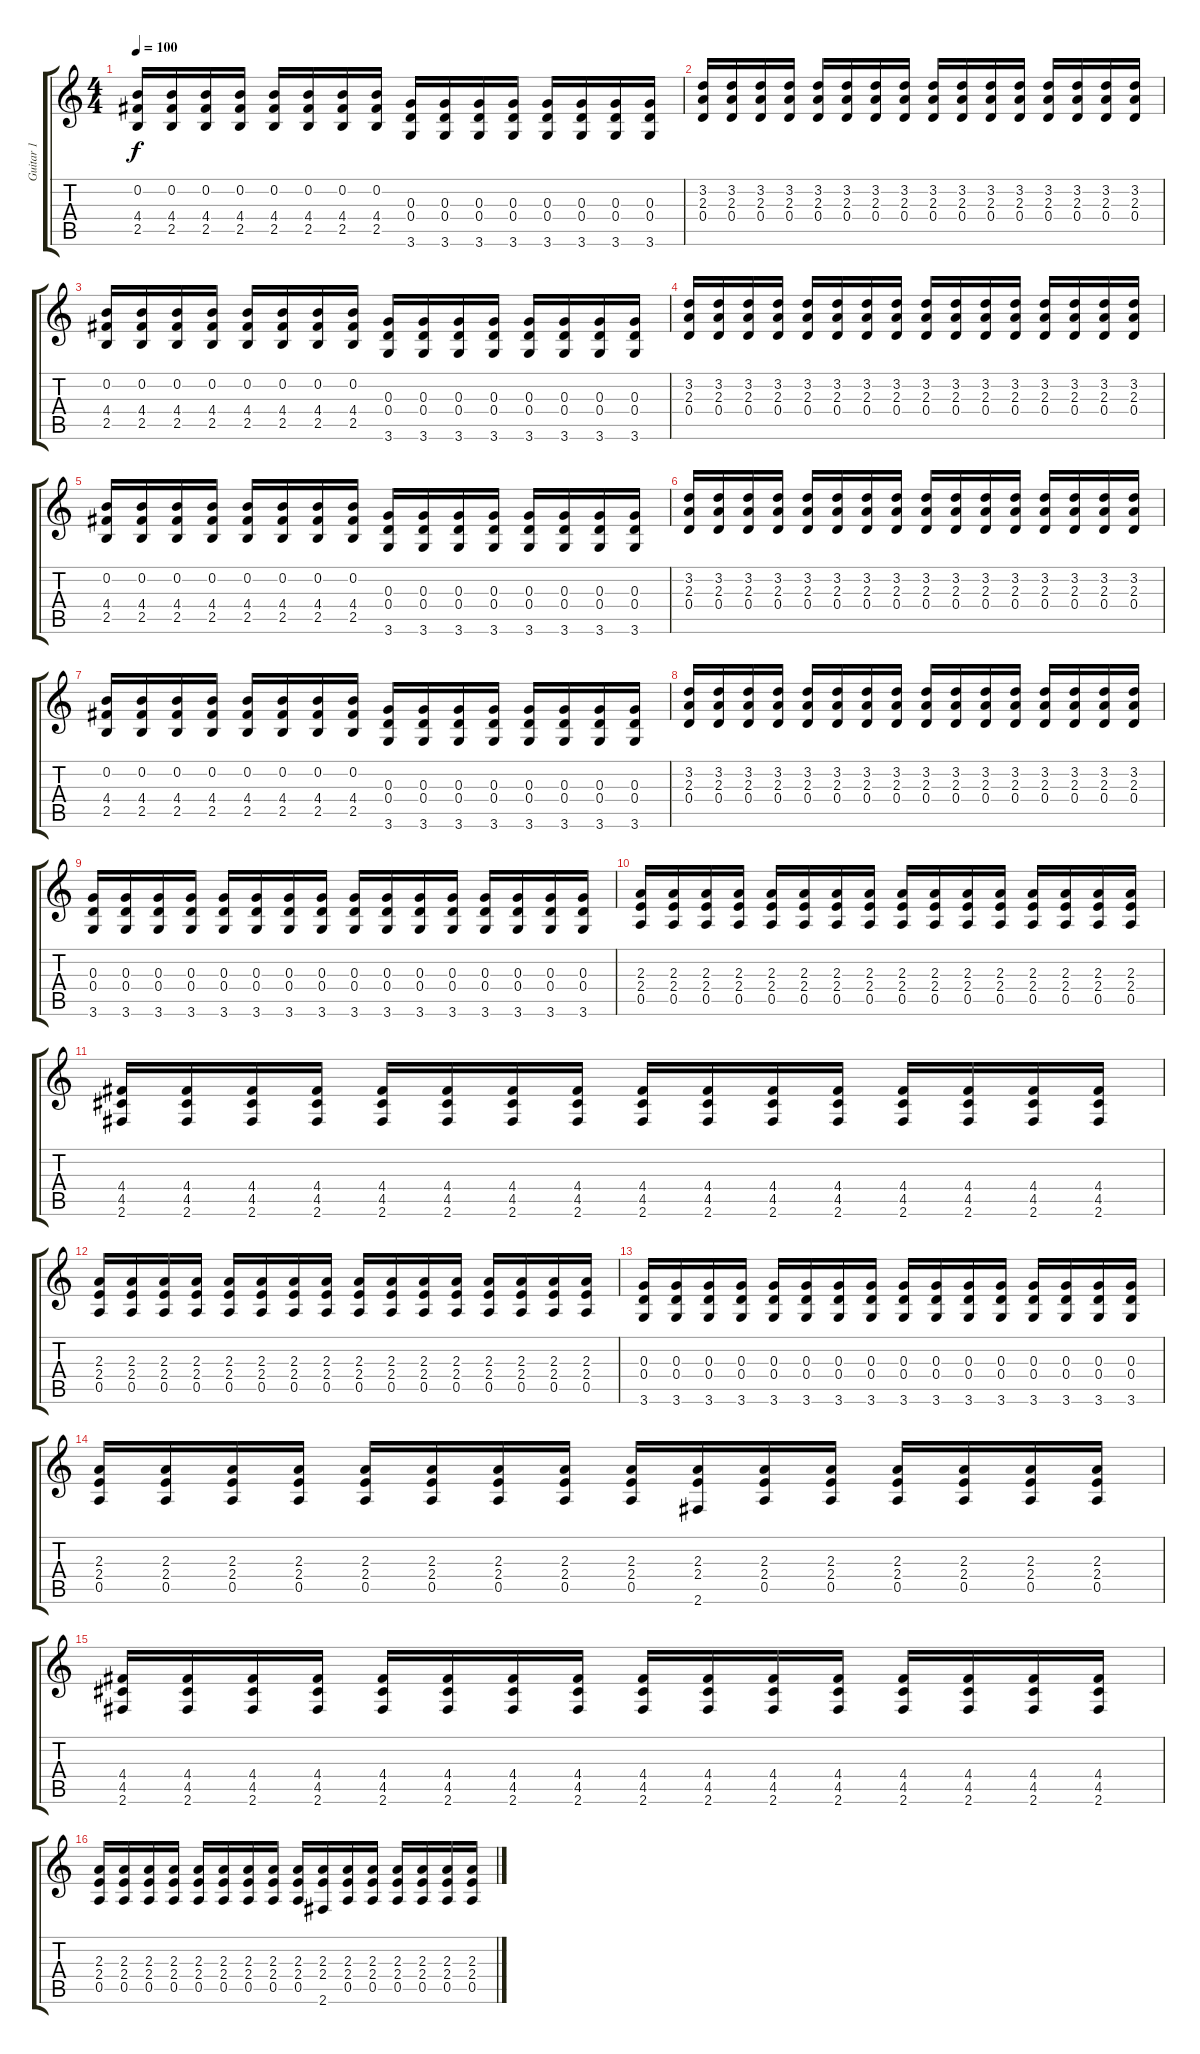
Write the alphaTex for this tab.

\track ("Guitar 1" "Guitar 1") {instrument distortionguitar}
\staff {score tabs}
\tuning (E4 B3 G3 D3 A2 E2) {hide}
\ts (4 4)
\tempo 100
\clef g2
\ks c
(0.2 4.4 2.5).16{dy f} (0.2 4.4 2.5).16 (0.2 4.4 2.5).16 (0.2 4.4 2.5).16 (0.2 4.4 2.5).16 (0.2 4.4 2.5).16 (0.2 4.4 2.5).16 (0.2 4.4 2.5).16 (0.3 0.4 3.6).16 (0.3 0.4 3.6).16 (0.3 0.4 3.6).16 (0.3 0.4 3.6).16 (0.3 0.4 3.6).16 (0.3 0.4 3.6).16 (0.3 0.4 3.6).16 (0.3 0.4 3.6).16 |
(3.2 2.3 0.4).16 (3.2 2.3 0.4).16 (3.2 2.3 0.4).16 (3.2 2.3 0.4).16 (3.2 2.3 0.4).16 (3.2 2.3 0.4).16 (3.2 2.3 0.4).16 (3.2 2.3 0.4).16 (3.2 2.3 0.4).16 (3.2 2.3 0.4).16 (3.2 2.3 0.4).16 (3.2 2.3 0.4).16 (3.2 2.3 0.4).16 (3.2 2.3 0.4).16 (3.2 2.3 0.4).16 (3.2 2.3 0.4).16 |
(0.2 4.4 2.5).16 (0.2 4.4 2.5).16 (0.2 4.4 2.5).16 (0.2 4.4 2.5).16 (0.2 4.4 2.5).16 (0.2 4.4 2.5).16 (0.2 4.4 2.5).16 (0.2 4.4 2.5).16 (0.3 0.4 3.6).16 (0.3 0.4 3.6).16 (0.3 0.4 3.6).16 (0.3 0.4 3.6).16 (0.3 0.4 3.6).16 (0.3 0.4 3.6).16 (0.3 0.4 3.6).16 (0.3 0.4 3.6).16 |
(3.2 2.3 0.4).16 (3.2 2.3 0.4).16 (3.2 2.3 0.4).16 (3.2 2.3 0.4).16 (3.2 2.3 0.4).16 (3.2 2.3 0.4).16 (3.2 2.3 0.4).16 (3.2 2.3 0.4).16 (3.2 2.3 0.4).16 (3.2 2.3 0.4).16 (3.2 2.3 0.4).16 (3.2 2.3 0.4).16 (3.2 2.3 0.4).16 (3.2 2.3 0.4).16 (3.2 2.3 0.4).16 (3.2 2.3 0.4).16 |
(0.2 4.4 2.5).16 (0.2 4.4 2.5).16 (0.2 4.4 2.5).16 (0.2 4.4 2.5).16 (0.2 4.4 2.5).16 (0.2 4.4 2.5).16 (0.2 4.4 2.5).16 (0.2 4.4 2.5).16 (0.3 0.4 3.6).16 (0.3 0.4 3.6).16 (0.3 0.4 3.6).16 (0.3 0.4 3.6).16 (0.3 0.4 3.6).16 (0.3 0.4 3.6).16 (0.3 0.4 3.6).16 (0.3 0.4 3.6).16 |
(3.2 2.3 0.4).16 (3.2 2.3 0.4).16 (3.2 2.3 0.4).16 (3.2 2.3 0.4).16 (3.2 2.3 0.4).16 (3.2 2.3 0.4).16 (3.2 2.3 0.4).16 (3.2 2.3 0.4).16 (3.2 2.3 0.4).16 (3.2 2.3 0.4).16 (3.2 2.3 0.4).16 (3.2 2.3 0.4).16 (3.2 2.3 0.4).16 (3.2 2.3 0.4).16 (3.2 2.3 0.4).16 (3.2 2.3 0.4).16 |
(0.2 4.4 2.5).16 (0.2 4.4 2.5).16 (0.2 4.4 2.5).16 (0.2 4.4 2.5).16 (0.2 4.4 2.5).16 (0.2 4.4 2.5).16 (0.2 4.4 2.5).16 (0.2 4.4 2.5).16 (0.3 0.4 3.6).16 (0.3 0.4 3.6).16 (0.3 0.4 3.6).16 (0.3 0.4 3.6).16 (0.3 0.4 3.6).16 (0.3 0.4 3.6).16 (0.3 0.4 3.6).16 (0.3 0.4 3.6).16 |
(3.2 2.3 0.4).16 (3.2 2.3 0.4).16 (3.2 2.3 0.4).16 (3.2 2.3 0.4).16 (3.2 2.3 0.4).16 (3.2 2.3 0.4).16 (3.2 2.3 0.4).16 (3.2 2.3 0.4).16 (3.2 2.3 0.4).16 (3.2 2.3 0.4).16 (3.2 2.3 0.4).16 (3.2 2.3 0.4).16 (3.2 2.3 0.4).16 (3.2 2.3 0.4).16 (3.2 2.3 0.4).16 (3.2 2.3 0.4).16 |
(0.3 0.4 3.6).16 (0.3 0.4 3.6).16 (0.3 0.4 3.6).16 (0.3 0.4 3.6).16 (0.3 0.4 3.6).16 (0.3 0.4 3.6).16 (0.3 0.4 3.6).16 (0.3 0.4 3.6).16 (0.3 0.4 3.6).16 (0.3 0.4 3.6).16 (0.3 0.4 3.6).16 (0.3 0.4 3.6).16 (0.3 0.4 3.6).16 (0.3 0.4 3.6).16 (0.3 0.4 3.6).16 (0.3 0.4 3.6).16 |
(2.3 2.4 0.5).16 (2.3 2.4 0.5).16 (2.3 2.4 0.5).16 (2.3 2.4 0.5).16 (2.3 2.4 0.5).16 (2.3 2.4 0.5).16 (2.3 2.4 0.5).16 (2.3 2.4 0.5).16 (2.3 2.4 0.5).16 (2.3 2.4 0.5).16 (2.3 2.4 0.5).16 (2.3 2.4 0.5).16 (2.3 2.4 0.5).16 (2.3 2.4 0.5).16 (2.3 2.4 0.5).16 (2.3 2.4 0.5).16 |
(4.4 4.5 2.6).16 (4.4 4.5 2.6).16 (4.4 4.5 2.6).16 (4.4 4.5 2.6).16 (4.4 4.5 2.6).16 (4.4 4.5 2.6).16 (4.4 4.5 2.6).16 (4.4 4.5 2.6).16 (4.4 4.5 2.6).16 (4.4 4.5 2.6).16 (4.4 4.5 2.6).16 (4.4 4.5 2.6).16 (4.4 4.5 2.6).16 (4.4 4.5 2.6).16 (4.4 4.5 2.6).16 (4.4 4.5 2.6).16 |
(2.3 2.4 0.5).16 (2.3 2.4 0.5).16 (2.3 2.4 0.5).16 (2.3 2.4 0.5).16 (2.3 2.4 0.5).16 (2.3 2.4 0.5).16 (2.3 2.4 0.5).16 (2.3 2.4 0.5).16 (2.3 2.4 0.5).16 (2.3 2.4 0.5).16 (2.3 2.4 0.5).16 (2.3 2.4 0.5).16 (2.3 2.4 0.5).16 (2.3 2.4 0.5).16 (2.3 2.4 0.5).16 (2.3 2.4 0.5).16 |
(0.3 0.4 3.6).16 (0.3 0.4 3.6).16 (0.3 0.4 3.6).16 (0.3 0.4 3.6).16 (0.3 0.4 3.6).16 (0.3 0.4 3.6).16 (0.3 0.4 3.6).16 (0.3 0.4 3.6).16 (0.3 0.4 3.6).16 (0.3 0.4 3.6).16 (0.3 0.4 3.6).16 (0.3 0.4 3.6).16 (0.3 0.4 3.6).16 (0.3 0.4 3.6).16 (0.3 0.4 3.6).16 (0.3 0.4 3.6).16 |
(2.3 2.4 0.5).16 (2.3 2.4 0.5).16 (2.3 2.4 0.5).16 (2.3 2.4 0.5).16 (2.3 2.4 0.5).16 (2.3 2.4 0.5).16 (2.3 2.4 0.5).16 (2.3 2.4 0.5).16 (2.3 2.4 0.5).16 (2.3 2.4 2.6).16 (2.3 2.4 0.5).16 (2.3 2.4 0.5).16 (2.3 2.4 0.5).16 (2.3 2.4 0.5).16 (2.3 2.4 0.5).16 (2.3 2.4 0.5).16 |
(4.4 4.5 2.6).16 (4.4 4.5 2.6).16 (4.4 4.5 2.6).16 (4.4 4.5 2.6).16 (4.4 4.5 2.6).16 (4.4 4.5 2.6).16 (4.4 4.5 2.6).16 (4.4 4.5 2.6).16 (4.4 4.5 2.6).16 (4.4 4.5 2.6).16 (4.4 4.5 2.6).16 (4.4 4.5 2.6).16 (4.4 4.5 2.6).16 (4.4 4.5 2.6).16 (4.4 4.5 2.6).16 (4.4 4.5 2.6).16 |
(2.3 2.4 0.5).16 (2.3 2.4 0.5).16 (2.3 2.4 0.5).16 (2.3 2.4 0.5).16 (2.3 2.4 0.5).16 (2.3 2.4 0.5).16 (2.3 2.4 0.5).16 (2.3 2.4 0.5).16 (2.3 2.4 0.5).16 (2.3 2.4 2.6).16 (2.3 2.4 0.5).16 (2.3 2.4 0.5).16 (2.3 2.4 0.5).16 (2.3 2.4 0.5).16 (2.3 2.4 0.5).16 (2.3 2.4 0.5).16
